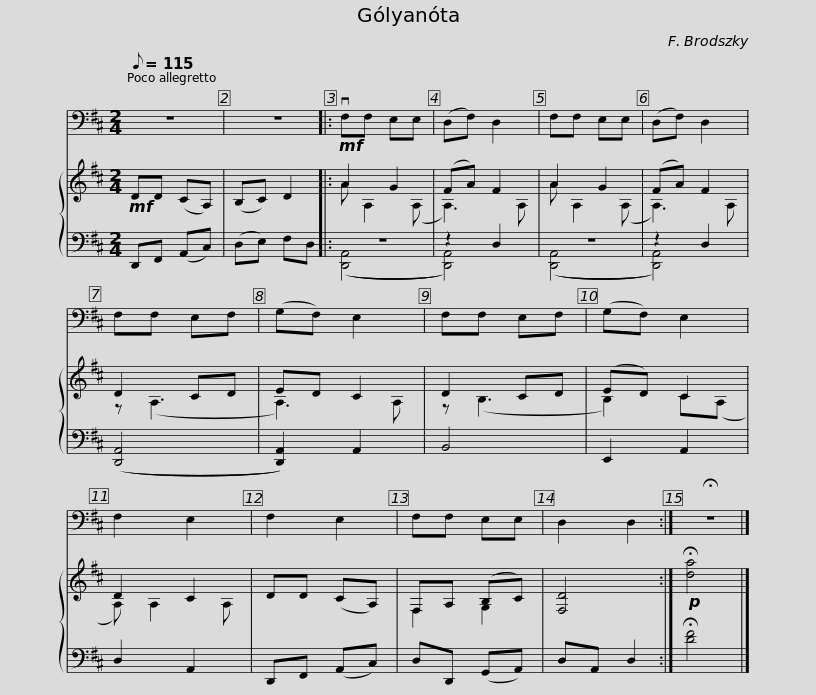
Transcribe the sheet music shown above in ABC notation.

X:1
%%score 1 { ( 2 4 ) | ( 3 5 ) }
L:1/8
Q:1/8=115
M:2/4
I:linebreak $
K:D
V:1 bass
V:2 treble
V:4 treble
V:3 bass
V:5 bass
V:1
 z4 | z4 |:!mf! vF,F, E,E, | (D,F,) D,2 | F,F, E,E, | %5
 (D,F,) D,2 | F,F, E,F, | (G,F,) E,2 |$ F,F, E,F, | (G,F,) E,2 | %10
 F,2 E,2 | F,2 E,2 | F,F, E,E, | D,2 D,2 :| !fermata!z4 |] %15
V:2
!mf! DD (CA,) | (B,C) D2 |: A2 G2 | (FA) F2 | A2 G2 | %5
 (FA) F2 | D2 CD | ED C2 |$ D2 CD | (ED) C2 | %10
 D2 C2 | DD (CA,) | F,A, (B,C) | [F,D]4 :|!p! !fermata![da]4 |] %15
V:3
 D,,F,, (A,,C,) | (D,E,) F,D, |: z4 | z2 D,2 | z4 | %5
 z2 D,2 | (([D,,A,,]4 | [D,,A,,]2)) A,,2 |$ B,,4 | E,,2 A,,2 | %10
 D,2 A,,2 | D,,F,, (A,,C,) | D,D,, (G,,A,,) | D,A,, D,2 :| !fermata![DF]4 |] %15
V:4
 x4 | x4 |: A A,2 (A, | A,3) A, | A A,2 (A, | %5
 A,3) A, | z (A,3 | A,3) A, |$ z (B,3 | B,2) C(A, | %10
 A,) A,2 A, | x4 | F,2 G,2 | x4 :| x4 |] %15
V:5
 x4 | x4 |: (([D,,A,,]4 | [D,,A,,]4)) | (([D,,A,,]4 | %5
 [D,,A,,]4)) | x4 | x4 |$ x4 | x4 | %10
 x4 | x4 | x4 | x4 :| x4 |] %15
